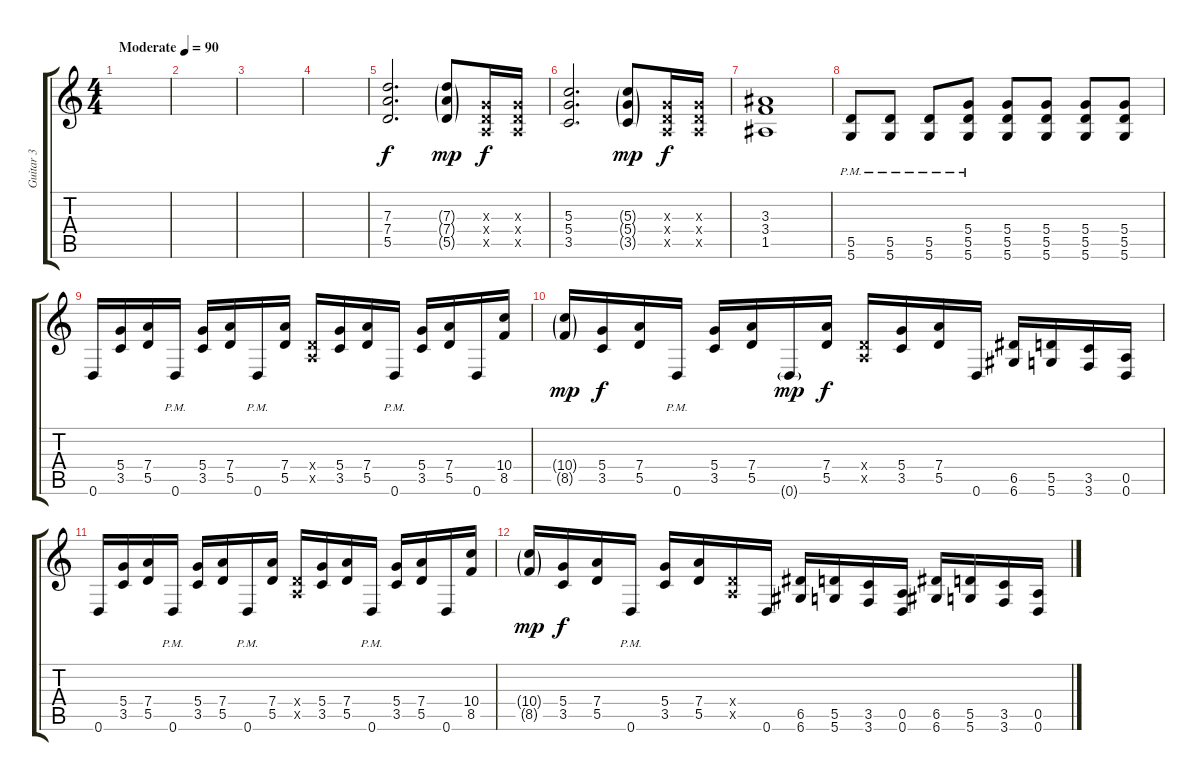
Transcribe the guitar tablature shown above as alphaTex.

\track ("Guitar 3" "Guitar 3") {instrument distortionguitar}
\staff {score tabs}
\tuning (E4 B3 G3 D3 A2 D2) {hide}
\ts (4 4)
\tempo (90 "Moderate")
\clef g2
\ks c
|
|
|
|
(7.3 7.4 5.5).2{d} (7.3{g} 7.4{g} 5.5{g}).8{dy mp} (0.3{x} 0.4{x} 0.5{x}).16{dy f} (0.3{x} 0.4{x} 0.5{x}).16 |
(5.3 5.4 3.5).2{d} (5.3{g} 5.4{g} 3.5{g}).8{dy mp} (0.3{x} 0.4{x} 0.5{x}).16{dy f} (0.3{x} 0.4{x} 0.5{x}).16 |
(3.3 3.4 1.5).1 |
(5.5{pm} 5.6{pm}).8 (5.5{pm} 5.6{pm}).8 (5.5{pm} 5.6{pm}).8 (5.4{pm} 5.5{pm} 5.6{pm}).8 (5.4 5.5 5.6).8 (5.4 5.5 5.6).8 (5.4 5.5 5.6).8 (5.4 5.5 5.6).8 |
0.6.16 (5.4 3.5).16 (7.4 5.5).16 0.6{pm}.16 (5.4 3.5).16 (7.4 5.5).16 0.6{pm}.16 (7.4 5.5).16 (0.4{x} 0.5{x}).16 (5.4 3.5).16 (7.4 5.5).16 0.6{pm}.16 (5.4 3.5).16 (7.4 5.5).16 0.6.16 (10.4 8.5).16 |
(10.4{g} 8.5{g}).16{dy mp} (5.4 3.5).16{dy f} (7.4 5.5).16 0.6{pm}.16 (5.4 3.5).16 (7.4 5.5).16 0.6{g}.16{dy mp} (7.4 5.5).16{dy f} (0.4{x} 0.5{x}).16 (5.4 3.5).16 (7.4 5.5).16 0.6.16 (6.5 6.6).16 (5.5 5.6).16 (3.5 3.6).16 (0.5 0.6).16 |
0.6.16 (5.4 3.5).16 (7.4 5.5).16 0.6{pm}.16 (5.4 3.5).16 (7.4 5.5).16 0.6{pm}.16 (7.4 5.5).16 (0.4{x} 0.5{x}).16 (5.4 3.5).16 (7.4 5.5).16 0.6{pm}.16 (5.4 3.5).16 (7.4 5.5).16 0.6.16 (10.4 8.5).16 |
(10.4{g} 8.5{g}).16{dy mp} (5.4 3.5).16{dy f} (7.4 5.5).16 0.6{pm}.16 (5.4 3.5).16 (7.4 5.5).16 (0.4{x} 0.5{x}).16 0.6.16 (6.5 6.6).16 (5.5 5.6).16 (3.5 3.6).16 (0.5 0.6).16 (6.5 6.6).16 (5.5 5.6).16 (3.5 3.6).16 (0.5 0.6).16
